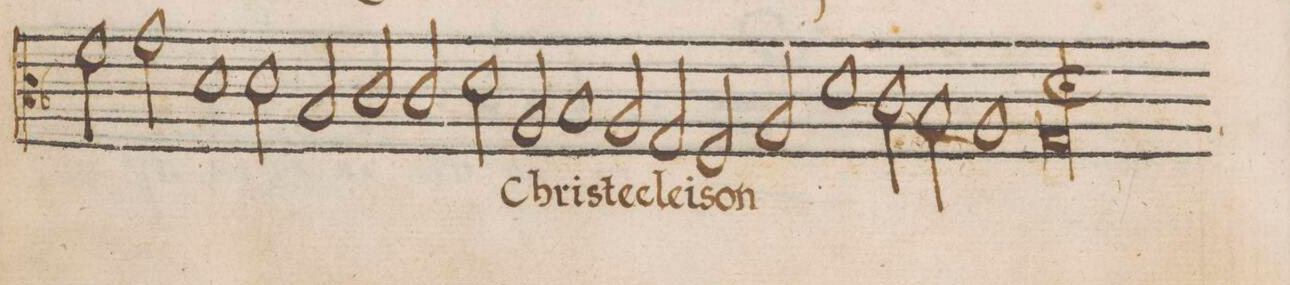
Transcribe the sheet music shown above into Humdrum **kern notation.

**kern	**text
*I"TENOR	*
*clefC4	*
*k[b-]	*
*met(C|)	*
*M2/1	*
*clefC3	*
=19-	=19-
2f\	.
2g\	.
1d	e-
=20-	=20-
2d\	-le-
2B-/	.
2c/	.
2c/	-i-
=21-	=21-
2d\	-ſon
*	*Xij
2A/	Chri-
1B-	-ste
=22-	=22-
2A/	e-
2G/	-lei-
2F/	-son
2A/	.
=23-	=23-
1d	.
2c\	.
2B-\	.
=24-	=24-
1A	.
1G;l	.
=25||	=25||
*-	*-
